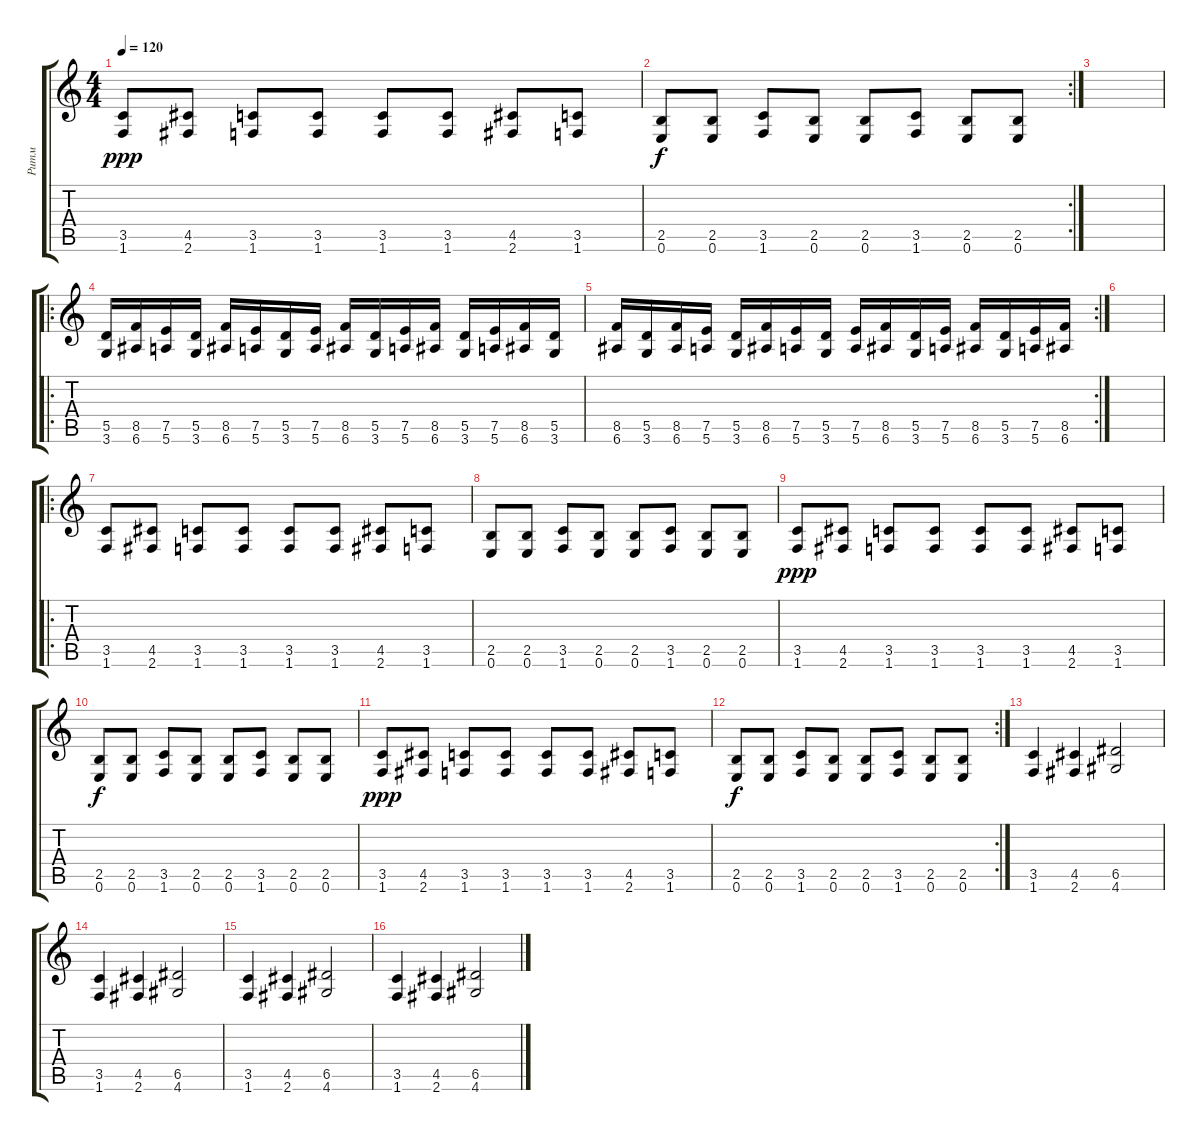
\track ("Ритм" "Ритм") {instrument distortionguitar}
\staff {score tabs}
\tuning (E4 B3 G3 D3 A2 E2) {hide}
\ts (4 4)
\tempo 120
\clef g2
\ks c
(3.5 1.6).8{dy ppp} (4.5 2.6).8 (3.5 1.6).8 (3.5 1.6).8 (3.5 1.6).8 (3.5 1.6).8 (4.5 2.6).8 (3.5 1.6).8 |
\rc 2
(2.5 0.6).8{dy f} (2.5 0.6).8 (3.5 1.6).8 (2.5 0.6).8 (2.5 0.6).8 (3.5 1.6).8 (2.5 0.6).8 (2.5 0.6).8 |
|
\ro
(5.5 3.6).16{balance 0} (8.5 6.6).16 (7.5 5.6).16 (5.5 3.6).16 (8.5 6.6).16 (7.5 5.6).16 (5.5 3.6).16 (7.5 5.6).16 (8.5 6.6).16 (5.5 3.6).16 (7.5 5.6).16 (8.5 6.6).16 (5.5 3.6).16 (7.5 5.6).16 (8.5 6.6).16 (5.5 3.6).16 |
\rc 2
(8.5 6.6).16 (5.5 3.6).16 (8.5 6.6).16 (7.5 5.6).16 (5.5 3.6).16 (8.5 6.6).16 (7.5 5.6).16 (5.5 3.6).16 (7.5 5.6).16 (8.5 6.6).16 (5.5 3.6).16 (7.5 5.6).16 (8.5 6.6).16 (5.5 3.6).16 (7.5 5.6).16 (8.5 6.6).16 |
|
\ro
(3.5 1.6).8{balance 8} (4.5 2.6).8 (3.5 1.6).8 (3.5 1.6).8 (3.5 1.6).8 (3.5 1.6).8 (4.5 2.6).8 (3.5 1.6).8 |
(2.5 0.6).8 (2.5 0.6).8 (3.5 1.6).8 (2.5 0.6).8 (2.5 0.6).8 (3.5 1.6).8 (2.5 0.6).8 (2.5 0.6).8 |
(3.5 1.6).8{dy ppp} (4.5 2.6).8 (3.5 1.6).8 (3.5 1.6).8 (3.5 1.6).8 (3.5 1.6).8 (4.5 2.6).8 (3.5 1.6).8 |
(2.5 0.6).8{dy f} (2.5 0.6).8 (3.5 1.6).8 (2.5 0.6).8 (2.5 0.6).8 (3.5 1.6).8 (2.5 0.6).8 (2.5 0.6).8 |
(3.5 1.6).8{dy ppp} (4.5 2.6).8 (3.5 1.6).8 (3.5 1.6).8 (3.5 1.6).8 (3.5 1.6).8 (4.5 2.6).8 (3.5 1.6).8 |
\rc 2
(2.5 0.6).8{dy f} (2.5 0.6).8 (3.5 1.6).8 (2.5 0.6).8 (2.5 0.6).8 (3.5 1.6).8 (2.5 0.6).8 (2.5 0.6).8 |
(3.5 1.6).4{balance 0} (4.5 2.6).4 (6.5 4.6).2 |
(3.5 1.6).4 (4.5 2.6).4 (6.5 4.6).2 |
(3.5 1.6).4 (4.5 2.6).4 (6.5 4.6).2 |
(3.5 1.6).4 (4.5 2.6).4 (6.5 4.6).2
